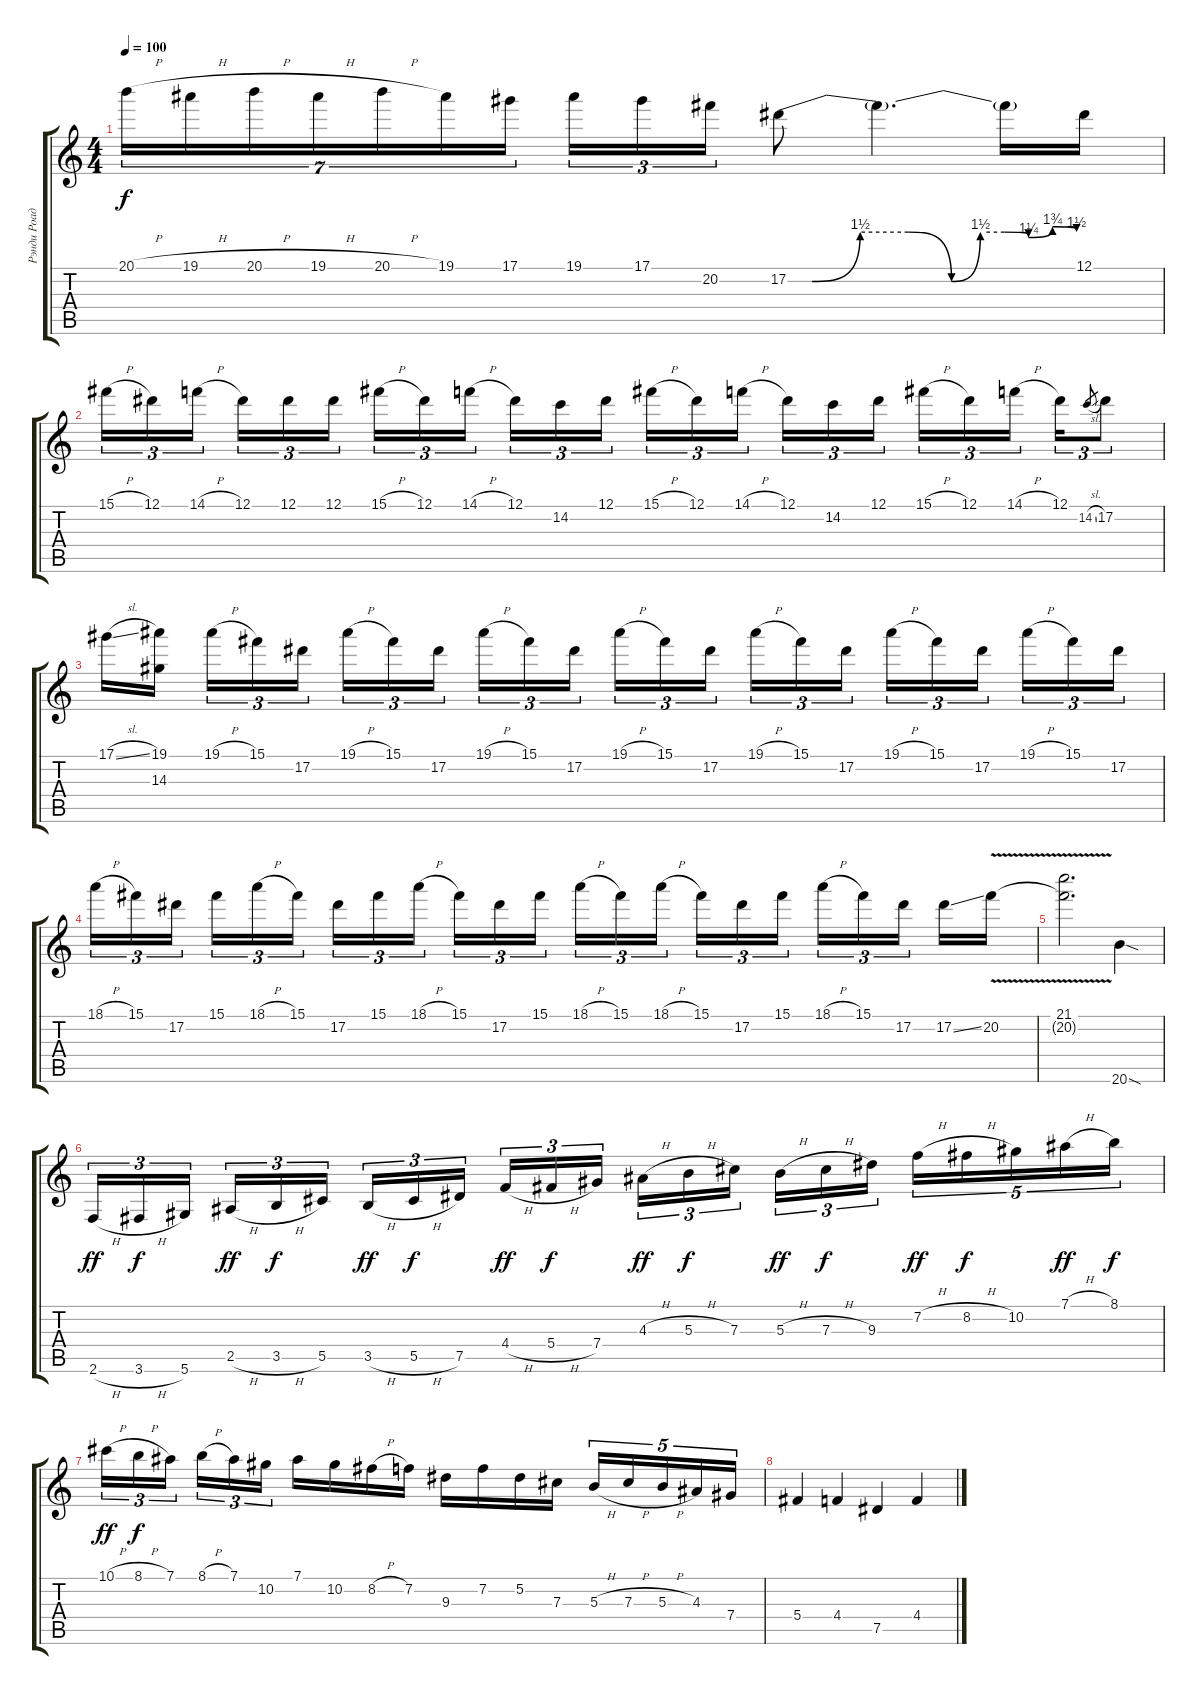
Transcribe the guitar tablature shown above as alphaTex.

\track ("Рэнди Роадс 1" "Рэнди Роад") {instrument distortionguitar}
\staff {score tabs}
\tuning (Eb4 Bb3 Gb3 Db3 Ab2 Eb2) {hide}
\ts (4 4)
\tempo 100
\clef g2
\ks c
20.1{h}.16{tu (7 4) dy f} 19.1{h}.16{tu (7 4)} 20.1{h}.16{tu (7 4)} 19.1{h}.16{tu (7 4)} 20.1{h}.16{tu (7 4)} 19.1.16{tu (7 4)} 17.1.16{tu (7 4)} 19.1.16{tu (3 2)} 17.1.16{tu (3 2)} 20.2.16{tu (3 2)} 17.2{be (custom 0 0 5 0 15 6 25 6 34 0 40 6 45 6 50 5 55 7 60 6)}.8 17.2{t}.4{d} 17.2{t}.16 12.1.16 |
15.1{h}.16{tu (3 2)} 12.1.16{tu (3 2)} 14.1{h}.16{tu (3 2) beam splitsecondary} 12.1.16{tu (3 2)} 12.1.16{tu (3 2)} 12.1.16{tu (3 2)} 15.1{h}.16{tu (3 2)} 12.1.16{tu (3 2)} 14.1{h}.16{tu (3 2) beam splitsecondary} 12.1.16{tu (3 2)} 14.2.16{tu (3 2)} 12.1.16{tu (3 2)} 15.1{h}.16{tu (3 2)} 12.1.16{tu (3 2)} 14.1{h}.16{tu (3 2) beam splitsecondary} 12.1.16{tu (3 2)} 14.2.16{tu (3 2)} 12.1.16{tu (3 2)} 15.1{h}.16{tu (3 2)} 12.1.16{tu (3 2)} 14.1{h}.16{tu (3 2) beam splitsecondary} 12.1.16{tu (3 2)} 14.2{sl}.8{gr} 17.2.8{tu (3 2)} |
17.1{sl}.16 (19.1 14.3{t}).16{beam splitsecondary} 19.1{h}.16{tu (3 2)} 15.1.16{tu (3 2)} 17.2.16{tu (3 2)} 19.1{h}.16{tu (3 2)} 15.1.16{tu (3 2)} 17.2.16{tu (3 2) beam splitsecondary} 19.1{h}.16{tu (3 2)} 15.1.16{tu (3 2)} 17.2.16{tu (3 2)} 19.1{h}.16{tu (3 2)} 15.1.16{tu (3 2)} 17.2.16{tu (3 2) beam splitsecondary} 19.1{h}.16{tu (3 2)} 15.1.16{tu (3 2)} 17.2.16{tu (3 2)} 19.1{h}.16{tu (3 2)} 15.1.16{tu (3 2)} 17.2.16{tu (3 2) beam splitsecondary} 19.1{h}.16{tu (3 2)} 15.1.16{tu (3 2)} 17.2.16{tu (3 2)} |
18.1{h}.16{tu (3 2)} 15.1.16{tu (3 2)} 17.2.16{tu (3 2) beam splitsecondary} 15.1.16{tu (3 2)} 18.1{h}.16{tu (3 2)} 15.1.16{tu (3 2)} 17.2.16{tu (3 2)} 15.1.16{tu (3 2)} 18.1{h}.16{tu (3 2) beam splitsecondary} 15.1.16{tu (3 2)} 17.2.16{tu (3 2)} 15.1.16{tu (3 2)} 18.1{h}.16{tu (3 2)} 15.1.16{tu (3 2)} 18.1{h}.16{tu (3 2) beam splitsecondary} 15.1.16{tu (3 2)} 17.2.16{tu (3 2)} 15.1.16{tu (3 2)} 18.1{h}.16{tu (3 2)} 15.1.16{tu (3 2)} 17.2.16{tu (3 2) beam splitsecondary} 17.2{ss}.16 20.2{v}.16 |
(21.1{v} 20.2{t}).2{d} 20.6{sod}.4 |
2.6{h}.16{tu (3 2) dy ff} 3.6{h}.16{tu (3 2) dy f} 5.6.16{tu (3 2) beam splitsecondary} 2.5{h}.16{tu (3 2) dy ff} 3.5{h}.16{tu (3 2) dy f} 5.5.16{tu (3 2)} 3.5{h}.16{tu (3 2) dy ff} 5.5{h}.16{tu (3 2) dy f} 7.5.16{tu (3 2) beam splitsecondary} 4.4{h}.16{tu (3 2) dy ff} 5.4{h}.16{tu (3 2) dy f} 7.4.16{tu (3 2)} 4.3{h}.16{tu (3 2) dy ff} 5.3{h}.16{tu (3 2) dy f} 7.3.16{tu (3 2) beam splitsecondary} 5.3{h}.16{tu (3 2) dy ff} 7.3{h}.16{tu (3 2) dy f} 9.3.16{tu (3 2)} 7.2{h}.16{tu (5 4) dy ff} 8.2{h}.16{tu (5 4) dy f} 10.2.16{tu (5 4)} 7.1{h}.16{tu (5 4) dy ff} 8.1.16{tu (5 4) dy f} |
10.1{h}.16{tu (3 2) dy ff} 8.1{h}.16{tu (3 2) dy f} 7.1.16{tu (3 2) beam splitsecondary} 8.1{h}.16{tu (3 2)} 7.1.16{tu (3 2)} 10.2.16{tu (3 2)} 7.1.16 10.2.16 8.2{h}.16 7.2.16 9.3.16 7.2.16 5.2.16 7.3.16 5.3{h}.16{tu (5 4)} 7.3{h}.16{tu (5 4)} 5.3{h}.16{tu (5 4)} 4.3.16{tu (5 4)} 7.4.16{tu (5 4)} |
5.4.4 4.4.4 7.5.4 4.4.4
